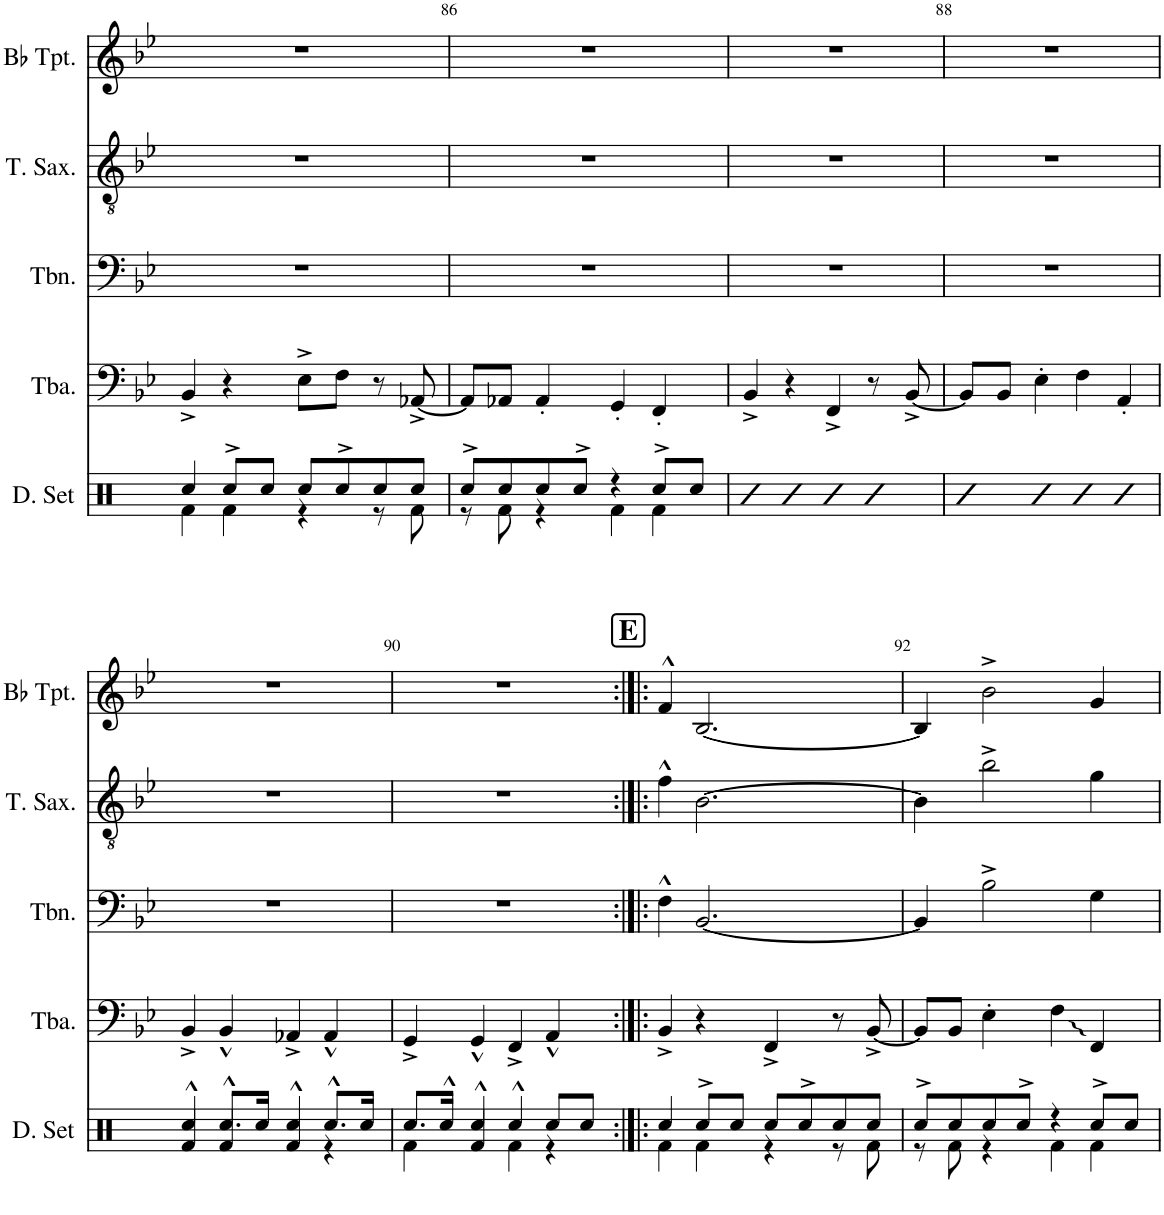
**kern	**kern	**kern	**kern	**kern	**kern
*part6	*part5	*part4	*part3	*part2	*part1
*staff6	*staff5	*staff4	*staff3	*staff2	*staff1
*I"Drumset	*I"Tuba	*I"Trombone	*I"Trombone	*I"Tenor Saxophone	*I"Bb Trumpet
*I'D. Set	*I'Tba.	*I'Tbn.	*I'Tbn.	*I'T. Sax.	*I'Bb Tpt.
!!LO:PB:g=z
*clefX	*clefF4	*clefF4	*clefF4	*clefGv2	*clefG2
*	*	*	*	*Trd8c14	*Trd1c2
*k[]	*k[b-e-]	*k[b-e-]	*k[b-e-]	*k[b-e-]	*k[b-e-]
*M4/4	*M4/4	*M4/4	*M4/4	*M4/4	*M4/4
=85	=85	=85	=85	=85	=85
*^	*	*	*	*	*
4Rcc/	4Rf\	4BB-^/	1r	1r	1r	1r
8Rcc^/L	4Rf\	4r	.	.	.	.
8Rcc/J	.	.	.	.	.	.
8Rcc/L	4r	8E-^\L	.	.	.	.
8Rcc^/	.	8F\J	.	.	.	.
8Rcc/	8r	8r	.	.	.	.
8Rcc/J	8Rf\	[8AA-X^/	.	.	.	.
=86	=86	=86	=86	=86	=86	=86
8Rcc^/L	8r	8AA-/L]	1r	1r	1r	1r
8Rcc/	8Rf\	8AA-X/J	.	.	.	.
8Rcc/	4r	4AA-'/	.	.	.	.
8Rcc^/J	.	.	.	.	.	.
4r	4Rf\	4GG'/	.	.	.	.
8Rcc^/L	4Rf\	4FF'/	.	.	.	.
8Rcc/J	.	.	.	.	.	.
*v	*v	*	*	*	*	*
=87	=87	=87	=87	=87	=87
4R	4BB-^/	1r	1r	1r	1r
4R	4r	.	.	.	.
4R	4FF^/	.	.	.	.
4R	8r	.	.	.	.
.	[8BB-^/	.	.	.	.
=88	=88	=88	=88	=88	=88
4R	8BB-/L]	1r	1r	1r	1r
.	8BB-/J	.	.	.	.
4R	4E-'\	.	.	.	.
4R	4F\	.	.	.	.
4R	4AA'/	.	.	.	.
!!LO:LB:g=z
=89	=89	=89	=89	=89	=89
*^	*	*	*	*	*
4Rcc^^/	4Rf/	4BB-^/	1r	1r	1r	1r
8.Rcc^^/L	4Rf/	4BB-^^/	.	.	.	.
16Rcc/Jk	.	.	.	.	.	.
4Rcc^^/	4Rf/	4AA-X^/	.	.	.	.
8.Rcc^^/L	4r	4AA-^^/	.	.	.	.
16Rcc/Jk	.	.	.	.	.	.
=90	=90	=90	=90	=90	=90	=90
8.Rcc/L	4Rf\	4GG^/	1r	1r	1r	1r
16Rcc^^/Jk	.	.	.	.	.	.
4Rcc^^/	4Rf/	4GG^^/	.	.	.	.
4Rcc^^/	4Rf\	4FF^/	.	.	.	.
8Rcc/L	4r	4AA^^/	.	.	.	.
8Rcc/J	.	.	.	.	.	.
=91:|!|:	=91:|!|:	=91:|!|:	=91:|!|:	=91:|!|:	=91:|!|:	=91:|!|:
4Rcc/	4Rf\	4BB-^/	4F^^	4F^^\	4f^^\	4f^^/
8Rcc^/L	4Rf\	4r	[2.BB-	[2.BB-/	[2.B-\	[2.B-/
8Rcc/J	.	.	.	.	.	.
8Rcc/L	4r	4FF^/	.	.	.	.
8Rcc^/	.	.	.	.	.	.
8Rcc/	8r	8r	.	.	.	.
8Rcc/J	8Rf\	[8BB-^/	.	.	.	.
=92	=92	=92	=92	=92	=92	=92
8Rcc^/L	8r	8BB-/L]	4BB-]	4BB-/]	4B-\]	4B-/]
8Rcc/	8Rf\	8BB-/J	.	.	.	.
8Rcc/	4r	4E-'\	2B-^	2B-^\	2b-^\	2b-^\
8Rcc^/J	.	.	.	.	.	.
4r	4Rf\	4F\	.	.	.	.
8Rcc^/L	4Rf\	4FF/	4G	4G\	4g\	4g/
8Rcc/J	.	.	.	.	.	.
*v	*v	*	*	*	*	*
=	=	=	=	=	=
*-	*-	*-	*-	*-	*-
